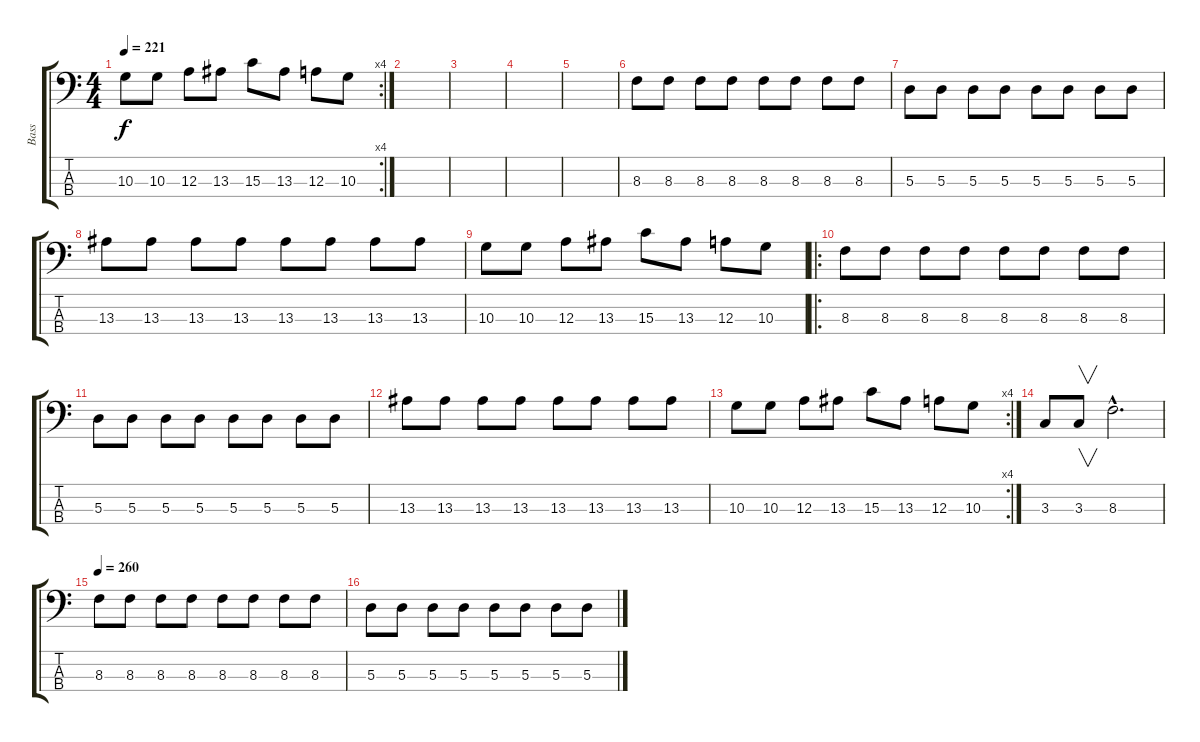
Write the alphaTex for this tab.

\track ("Bass" "Bass") {instrument acousticguitarnylon}
\staff {score tabs}
\tuning (G2 D2 A1 E1) {hide}
\rc 4
\ts (4 4)
\tempo 221
\clef f4
\ks c
10.3.8{dy f} 10.3.8 12.3.8 13.3.8 15.3.8 13.3.8 12.3.8 10.3.8 |
|
|
|
|
8.3.8 8.3.8 8.3.8 8.3.8 8.3.8 8.3.8 8.3.8 8.3.8 |
5.3.8 5.3.8 5.3.8 5.3.8 5.3.8 5.3.8 5.3.8 5.3.8 |
13.3.8 13.3.8 13.3.8 13.3.8 13.3.8 13.3.8 13.3.8 13.3.8 |
10.3.8 10.3.8 12.3.8 13.3.8 15.3.8 13.3.8 12.3.8 10.3.8 |
\ro
8.3.8 8.3.8 8.3.8 8.3.8 8.3.8 8.3.8 8.3.8 8.3.8 |
5.3.8 5.3.8 5.3.8 5.3.8 5.3.8 5.3.8 5.3.8 5.3.8 |
13.3.8 13.3.8 13.3.8 13.3.8 13.3.8 13.3.8 13.3.8 13.3.8 |
\rc 4
10.3.8 10.3.8 12.3.8 13.3.8 15.3.8 13.3.8 12.3.8 10.3.8 |
3.3.8 3.3.8{v} 8.3{hac}.2{d} |
\tempo 260
8.3.8 8.3.8 8.3.8 8.3.8 8.3.8 8.3.8 8.3.8 8.3.8 |
5.3.8 5.3.8 5.3.8 5.3.8 5.3.8 5.3.8 5.3.8 5.3.8
